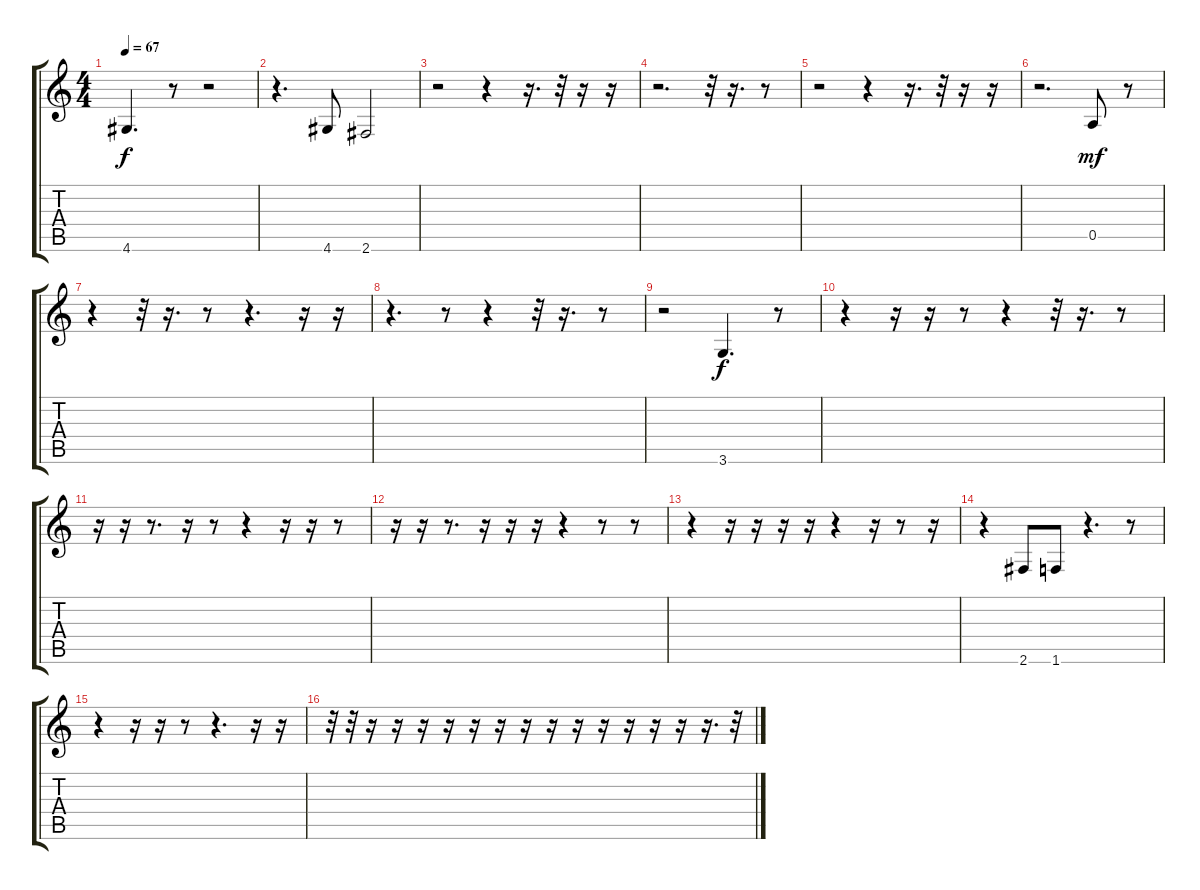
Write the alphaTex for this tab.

\track "" {instrument fretlessbass}
\staff {score tabs}
\tuning (E4 B3 G3 D3 A2 E2) {hide}
\ts (4 4)
\tempo 67
\clef g2
\ks c
4.6.4{d dy f} r.8 r.2 |
r.4{d} 4.6.8 2.6.2 |
r.2 r.4 r.16{d} r.32 r.16 r.16 |
r.2{d} r.32 r.16{d} r.8 |
r.2 r.4 r.16{d} r.32 r.16 r.16 |
r.2{d} 0.5.8{dy mf} r.8 |
r.4 r.32 r.16{d} r.8 r.4{d} r.16 r.16 |
r.4{d} r.8 r.4 r.32 r.16{d} r.8 |
r.2 3.6.4{d dy f} r.8 |
r.4 r.16 r.16 r.8 r.4 r.32 r.16{d} r.8 |
r.16 r.16 r.8{d} r.16 r.8 r.4 r.16 r.16 r.8 |
r.16 r.16 r.8{d} r.16 r.16 r.16 r.4 r.8 r.8 |
r.4 r.16 r.16 r.16 r.16 r.4 r.16 r.8 r.16 |
r.4 2.6.8 1.6.8 r.4{d} r.8 |
r.4 r.16 r.16 r.8 r.4{d} r.16 r.16 |
r.32 r.32 r.16 r.16 r.16 r.16 r.16 r.16 r.16 r.16 r.16 r.16 r.16 r.16 r.16 r.16{d} r.32
